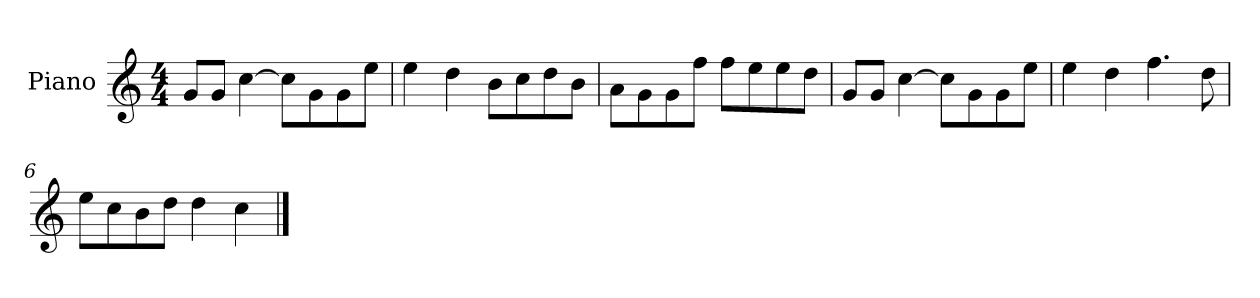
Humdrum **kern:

**kern
*part1
*staff1
*I"Piano
*I'P-no
*clefG2
*k[]
*M4/4
*MM90
=1
8g/L
8g/J
[4cc\
8cc\L]
8g\
8g\
8ee\J
=2
4ee\
4dd\
8b\L
8cc\
8dd\
8b\J
=3
8a\L
8g\
8g\
8ff\J
8ff\L
8ee\
8ee\
8dd\J
=4
8g/L
8g/J
[4cc\
8cc\L]
8g\
8g\
8ee\J
=5
4ee\
4dd\
4.ff\
8dd\
=6
8ee\L
8cc\
8b\
8dd\J
4dd\
4cc\
==
*-
